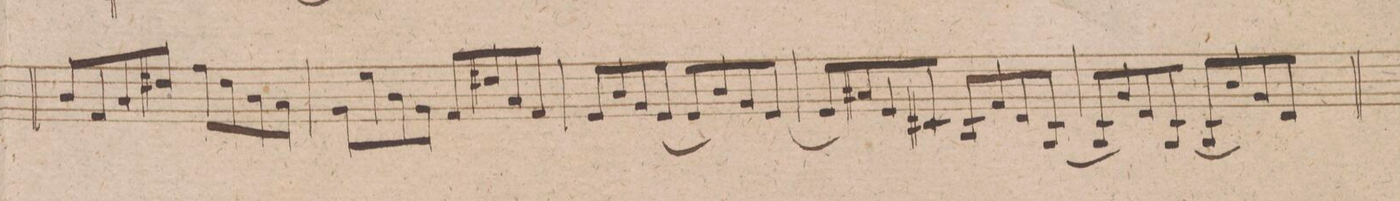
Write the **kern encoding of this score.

**kern	**dynam
*I"Violino 2do	*
*clefG2	*
*k[f#]	*
*met(c|)	*
*M2/2	*
8b\L]	.
8f#/	.
8b\	.
8dd#X\J	.
8ff#\L	.
8dd#\	.
8b\	.
8a/J	.
=280	=280
8gL\	.
8ee\	.
8b\	.
8g/J	.
8f#/L	.
8dd#X\	.
8a/	.
8f#/J	.
=281	=281
8e/L	.
8b\	.
8g/	.
[8e/J	.
8e/L]	.
8b\	.
8g/	.
[8e/J	.
=282	=282
8e/L]	.
8a#X/	.
8e/	.
8c#X/J	.
8B/L	.
8f#/	.
8d/	.
[8B/J	.
=283	=283
8B/L]	.
8g/	.
8d/	.
[8B/J	.
8B/L]	.
8b\	.
8g/	.
8d/J	.
=284	=284
*-	*-
